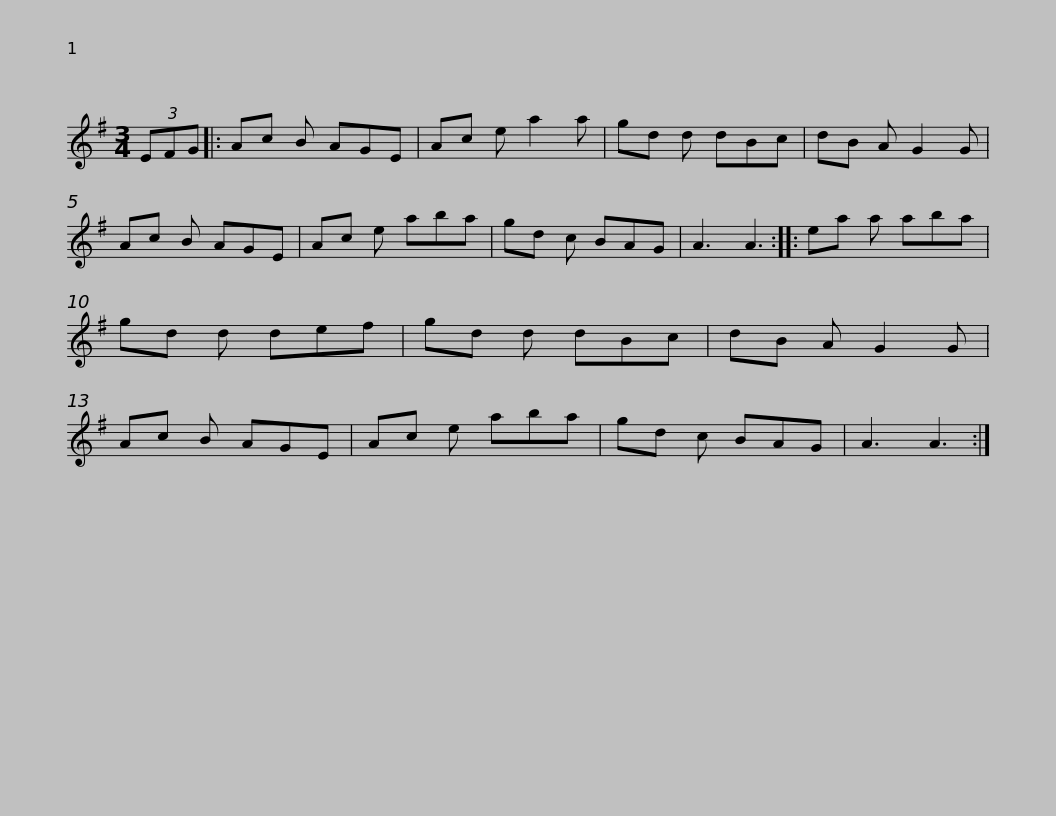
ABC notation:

X:1
L:1/8
M:3/4
I:linebreak $
K:G
V:1 treble
V:1
 (3EFG |: Ac B AGE | Ac e a2 a | gd d dBc | dB A G2 G | %5
 Ac B AGE | Ac e aba |$ gd c BAG | A3 A3 :: ea a aba | %10
 gd d def | gd d dBc | dB A G2 G | Ac B AGE |$ Ac e aba | %15
 gd c BAG | A3 A3 :| %17
